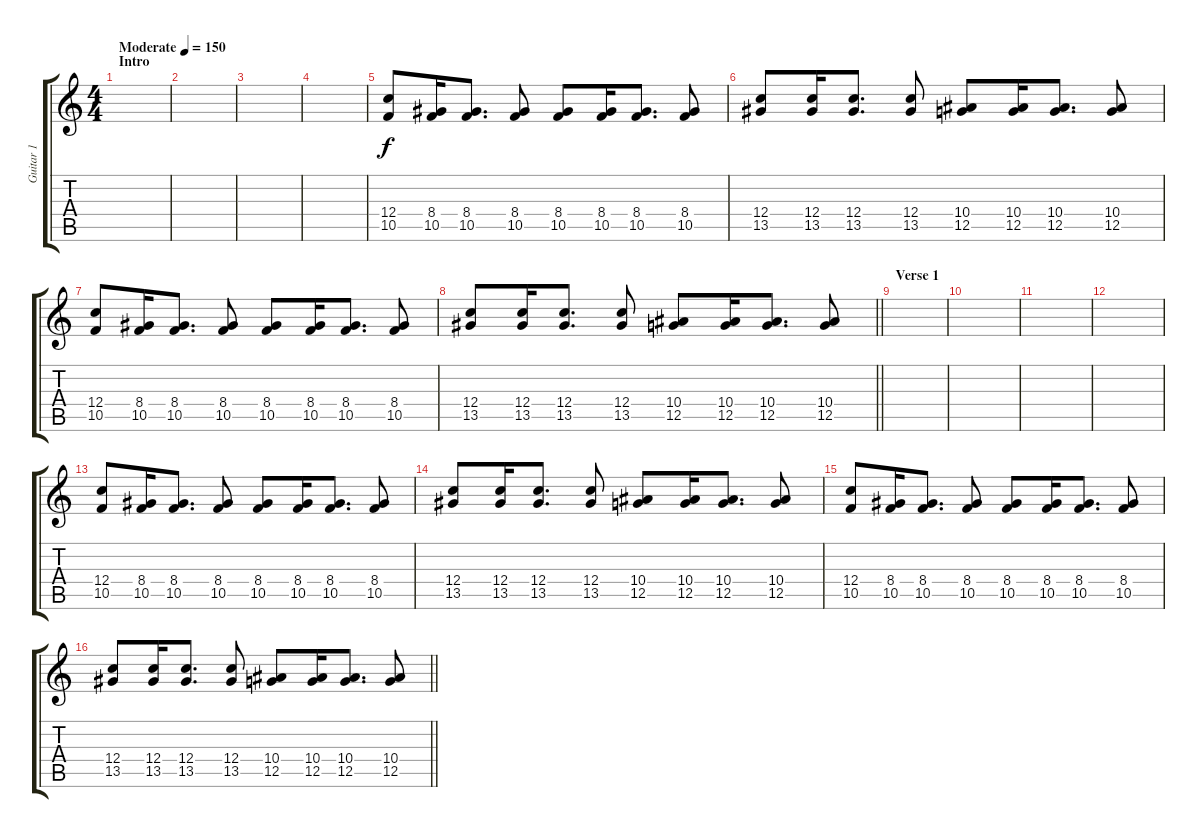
\track ("Guitar 1" "Guitar 1") {instrument distortionguitar}
\staff {score tabs}
\tuning (D4 A3 F3 C3 G2 D2) {hide}
\ts (4 4)
\section ("" "Intro")
\tempo (150 "Moderate")
\clef g2
\ks c
|
|
|
|
(12.4 10.5).8 (8.4 10.5).16 (8.4 10.5).8{d} (8.4 10.5).8 (8.4 10.5).8 (8.4 10.5).16 (8.4 10.5).8{d} (8.4 10.5).8 |
(12.4 13.5).8 (12.4 13.5).16 (12.4 13.5).8{d} (12.4 13.5).8 (10.4 12.5).8 (10.4 12.5).16 (10.4 12.5).8{d} (10.4 12.5).8 |
(12.4 10.5).8 (8.4 10.5).16 (8.4 10.5).8{d} (8.4 10.5).8 (8.4 10.5).8 (8.4 10.5).16 (8.4 10.5).8{d} (8.4 10.5).8 |
\barLineRight lightlight
(12.4 13.5).8 (12.4 13.5).16 (12.4 13.5).8{d} (12.4 13.5).8 (10.4 12.5).8 (10.4 12.5).16 (10.4 12.5).8{d} (10.4 12.5).8 |
\section ("" "Verse 1 ")
|
|
|
|
(12.4 10.5).8 (8.4 10.5).16 (8.4 10.5).8{d} (8.4 10.5).8 (8.4 10.5).8 (8.4 10.5).16 (8.4 10.5).8{d} (8.4 10.5).8 |
(12.4 13.5).8 (12.4 13.5).16 (12.4 13.5).8{d} (12.4 13.5).8 (10.4 12.5).8 (10.4 12.5).16 (10.4 12.5).8{d} (10.4 12.5).8 |
(12.4 10.5).8 (8.4 10.5).16 (8.4 10.5).8{d} (8.4 10.5).8 (8.4 10.5).8 (8.4 10.5).16 (8.4 10.5).8{d} (8.4 10.5).8 |
\barLineRight lightlight
(12.4 13.5).8 (12.4 13.5).16 (12.4 13.5).8{d} (12.4 13.5).8 (10.4 12.5).8 (10.4 12.5).16 (10.4 12.5).8{d} (10.4 12.5).8
